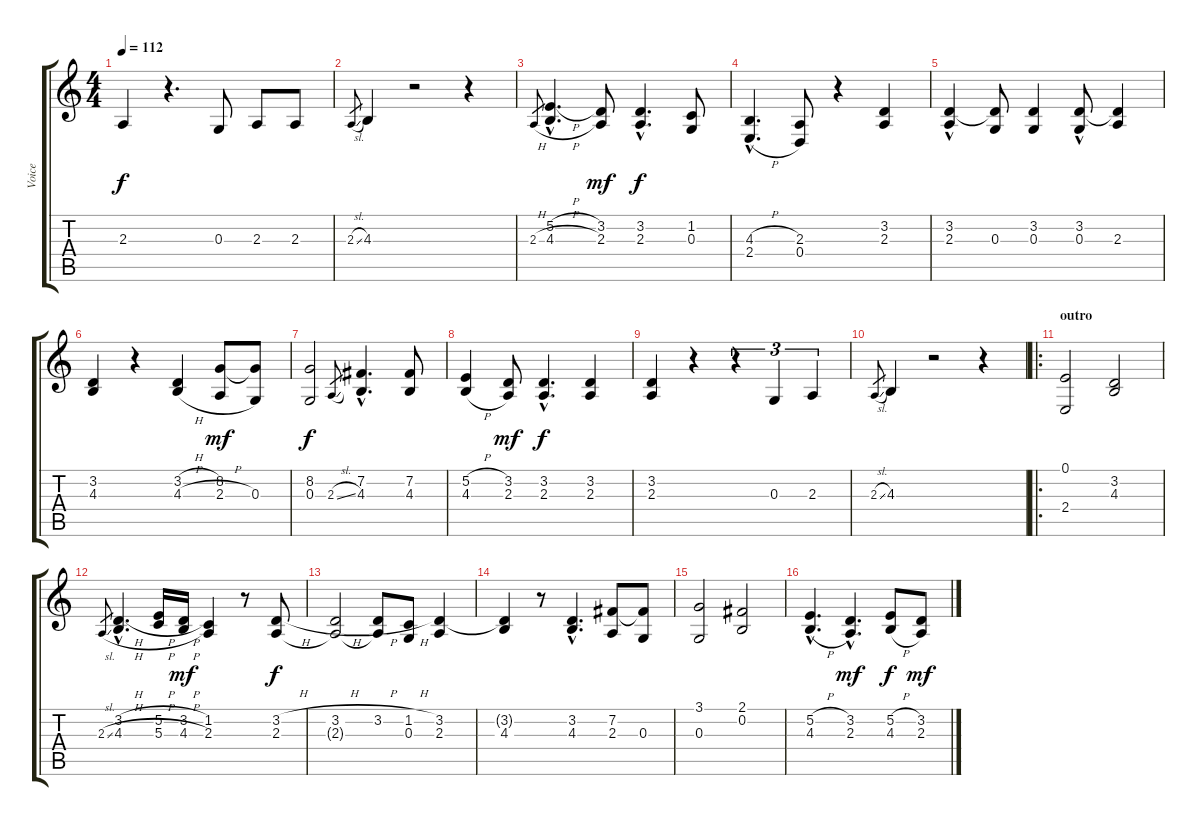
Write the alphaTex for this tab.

\track ("Voice" "Voice") {instrument lead5charang}
\staff {score tabs}
\tuning (E4 B3 G3 D3 A2 E2) {hide}
\ts (4 4)
\tempo 112
\clef g2
\ks c
2.3.4{dy f} r.4{d} 0.3.8 2.3.8 2.3.8 |
2.3{sl}.8{gr} 4.3.4 r.2 r.4 |
2.3{h}.8{gr} (5.2{h hac} 4.3{h hac}).4{d} (3.2 2.3).8{dy mf} (3.2{hac} 2.3{hac}).4{d dy f} (1.2 0.3).8 |
(4.3{h hac} 2.4{h hac}).4{d} (2.3 0.4).8 r.4 (3.2 2.3).4 |
(3.2{hac} 2.3).4 (3.2{t} 0.3).8 (3.2 0.3).4 (3.2{hac} 0.3).8 (3.2{t} 2.3).4 |
(3.2 4.3).4 r.4 (3.2{h} 4.3{h}).4 (8.2 2.3{h}).8{dy mf} (8.2{t} 0.3).8 |
(8.2 0.3).2{dy f} 2.3{sl}.8{gr} (7.2{hac} 4.3{hac}).4{d} (7.2 4.3).8 |
(5.2{h} 4.3{h}).4 (3.2 2.3).8{dy mf} (3.2{hac} 2.3{hac}).4{d dy f} (3.2 2.3).4 |
(3.2 2.3).4 r.4 r.4{tu (3 2)} 0.3.4{tu (3 2)} 2.3.4{tu (3 2)} |
2.3{sl}.8{gr} 4.3.4 r.2 r.4 |
\ro
\section ("" "outro")
(0.1 2.4).2{instrument voiceoohs} (3.2 4.3).2 |
2.3{sl}.8{gr} (3.2{h hac} 4.3{h hac}).4{d} (5.2{h} 5.3{h}).16 (3.2{h} 4.3{h}).16{dy mf} (1.2 2.3).4 r.8 (3.2{h} 2.3).8{dy f} |
(3.2{h} 2.3{t}).2 (3.2{h} 2.3{t}).8 (1.2{h} 0.3).8 (3.2 2.3).4 |
(3.2{t} 4.3).4 r.8 (3.2{hac} 4.3{hac}).4{d} (7.2 2.3).8 (7.2{t} 0.3).8 |
(3.1 0.3).2 (2.1 0.2).2 |
(5.2{h hac} 4.3{h hac}).4{d} (3.2{hac} 2.3{hac}).4{d dy mf} (5.2{h} 4.3{h}).8{dy f} (3.2 2.3).8{dy mf}
